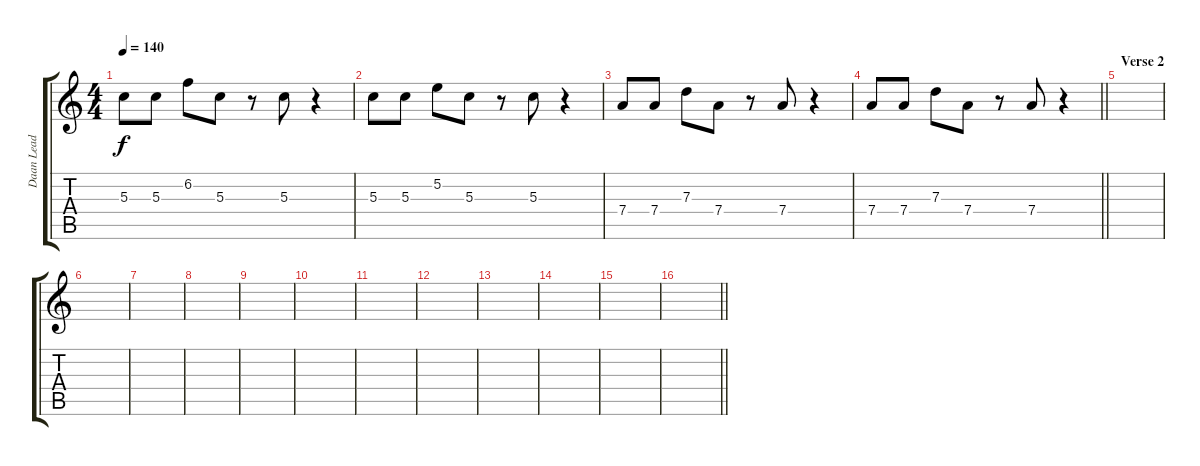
\track ("Daan Lead" "Daan Lead") {instrument overdrivenguitar}
\staff {score tabs}
\tuning (E4 B3 G3 D3 A2 E2) {hide}
\ts (4 4)
\tempo 140
\clef g2
\ks c
5.3.8{dy f} 5.3.8 6.2.8 5.3.8 r.8 5.3.8 r.4 |
5.3.8 5.3.8 5.2.8 5.3.8 r.8 5.3.8 r.4 |
7.4.8 7.4.8 7.3.8 7.4.8 r.8 7.4.8 r.4 |
\barLineRight lightlight
7.4.8 7.4.8 7.3.8 7.4.8 r.8 7.4.8 r.4 |
\section ("" "Verse 2")
|
|
|
|
|
|
|
|
|
|
|
\barLineRight lightlight
